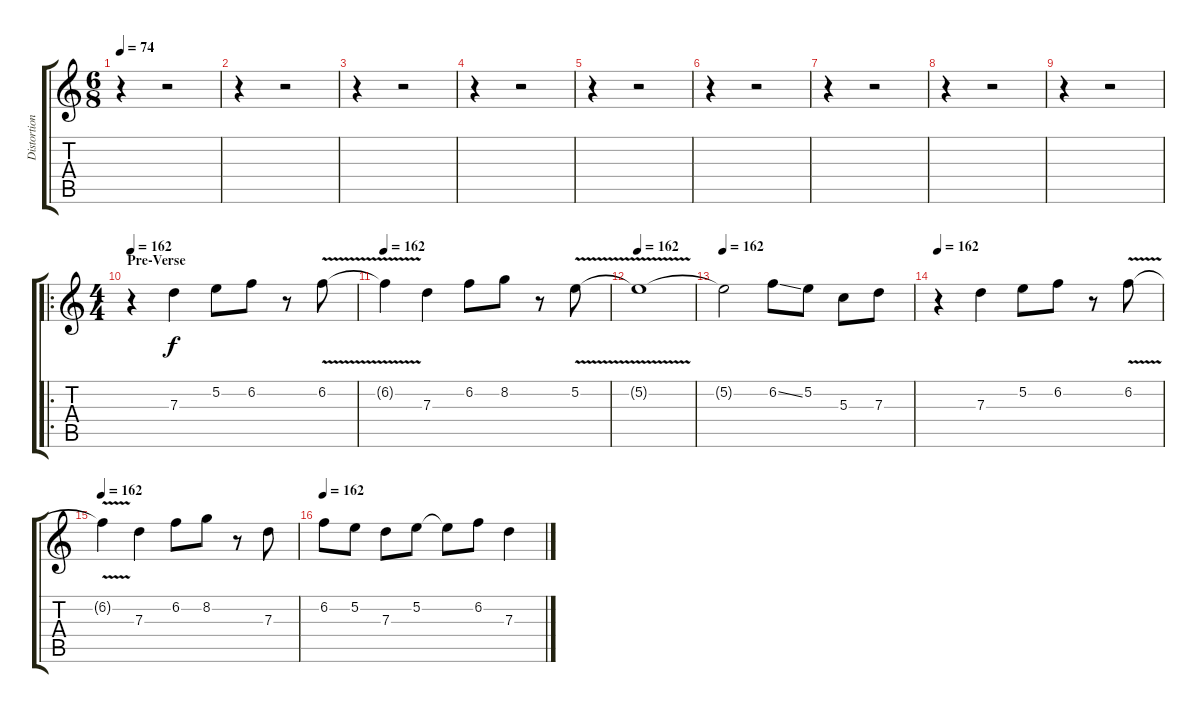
\track ("Distortion Guitar" "Distortion") {instrument distortionguitar}
\staff {score tabs}
\tuning (E4 B3 G3 D3 A2 D2) {hide}
\ts (6 8)
\tempo 74
\clef g2
\ks c
r.4{dy f} r.2 |
r.4 r.2 |
r.4 r.2 |
r.4 r.2 |
r.4 r.2 |
r.4 r.2 |
r.4 r.2 |
r.4 r.2 |
r.4 r.2 |
\ro
\ts (4 4)
\section ("" "Pre-Verse")
\tempo 162
r.4 7.3.4 5.2.8 6.2.8 r.8 6.2{v}.8 |
\tempo 162
6.2{t}.4 7.3.4 6.2.8 8.2.8 r.8 5.2{v}.8 |
\tempo 162
5.2{t}.1 |
\tempo 162
5.2{t}.2 6.2{ss}.8 5.2.8 5.3.8 7.3.8 |
\tempo 162
r.4 7.3.4 5.2.8 6.2.8 r.8 6.2{v}.8 |
\tempo 162
6.2{t}.4 7.3.4 6.2.8 8.2.8 r.8 7.3.8 |
\tempo 162
6.2.8 5.2.8 7.3.8 5.2.8 5.2{t}.8 6.2.8 7.3.4
